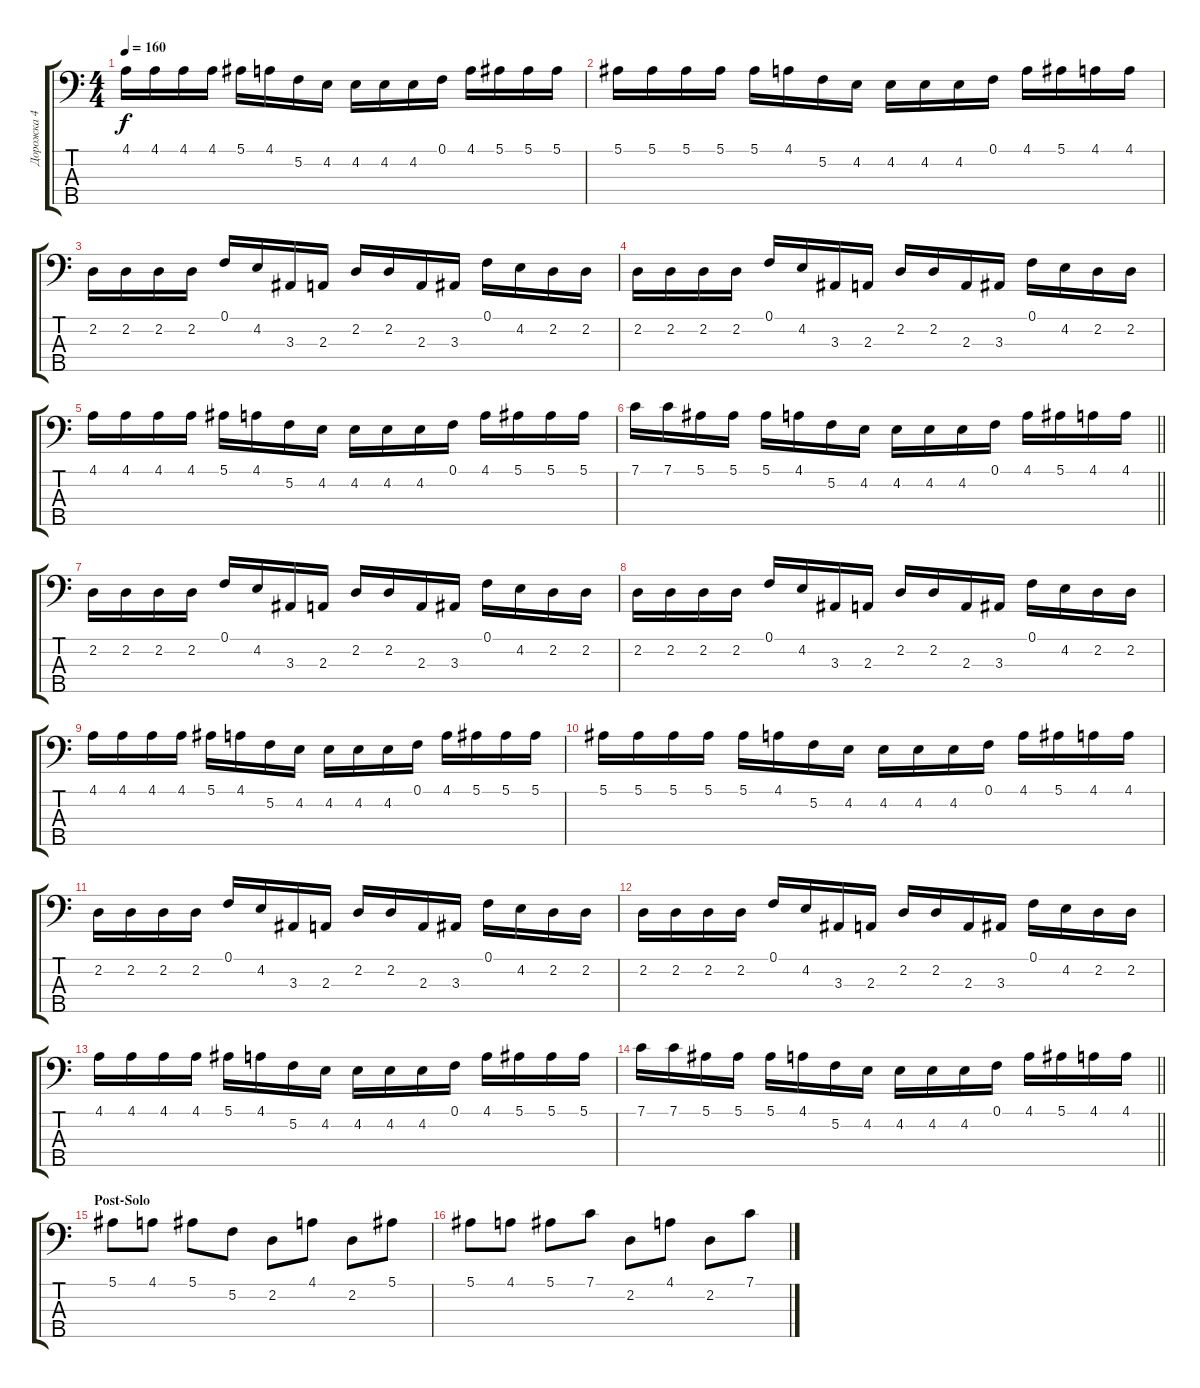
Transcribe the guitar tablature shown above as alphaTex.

\track ("Дорожка 4" "Дорожка 4") {instrument fretlessbass}
\staff {score tabs}
\tuning (F2 C2 G1 D1 A0) {hide}
\ts (4 4)
\tempo 160
\clef f4
\ks c
4.1.16{dy f} 4.1.16 4.1.16 4.1.16 5.1.16 4.1.16 5.2.16 4.2.16 4.2.16 4.2.16 4.2.16 0.1.16 4.1.16 5.1.16 5.1.16 5.1.16 |
5.1.16 5.1.16 5.1.16 5.1.16 5.1.16 4.1.16 5.2.16 4.2.16 4.2.16 4.2.16 4.2.16 0.1.16 4.1.16 5.1.16 4.1.16 4.1.16 |
2.2.16 2.2.16 2.2.16 2.2.16 0.1.16 4.2.16 3.3.16 2.3.16 2.2.16 2.2.16 2.3.16 3.3.16 0.1.16 4.2.16 2.2.16 2.2.16 |
2.2.16 2.2.16 2.2.16 2.2.16 0.1.16 4.2.16 3.3.16 2.3.16 2.2.16 2.2.16 2.3.16 3.3.16 0.1.16 4.2.16 2.2.16 2.2.16 |
4.1.16 4.1.16 4.1.16 4.1.16 5.1.16 4.1.16 5.2.16 4.2.16 4.2.16 4.2.16 4.2.16 0.1.16 4.1.16 5.1.16 5.1.16 5.1.16 |
\barLineRight lightlight
7.1.16 7.1.16 5.1.16 5.1.16 5.1.16 4.1.16 5.2.16 4.2.16 4.2.16 4.2.16 4.2.16 0.1.16 4.1.16 5.1.16 4.1.16 4.1.16 |
2.2.16 2.2.16 2.2.16 2.2.16 0.1.16 4.2.16 3.3.16 2.3.16 2.2.16 2.2.16 2.3.16 3.3.16 0.1.16 4.2.16 2.2.16 2.2.16 |
2.2.16 2.2.16 2.2.16 2.2.16 0.1.16 4.2.16 3.3.16 2.3.16 2.2.16 2.2.16 2.3.16 3.3.16 0.1.16 4.2.16 2.2.16 2.2.16 |
4.1.16 4.1.16 4.1.16 4.1.16 5.1.16 4.1.16 5.2.16 4.2.16 4.2.16 4.2.16 4.2.16 0.1.16 4.1.16 5.1.16 5.1.16 5.1.16 |
5.1.16 5.1.16 5.1.16 5.1.16 5.1.16 4.1.16 5.2.16 4.2.16 4.2.16 4.2.16 4.2.16 0.1.16 4.1.16 5.1.16 4.1.16 4.1.16 |
2.2.16 2.2.16 2.2.16 2.2.16 0.1.16 4.2.16 3.3.16 2.3.16 2.2.16 2.2.16 2.3.16 3.3.16 0.1.16 4.2.16 2.2.16 2.2.16 |
2.2.16 2.2.16 2.2.16 2.2.16 0.1.16 4.2.16 3.3.16 2.3.16 2.2.16 2.2.16 2.3.16 3.3.16 0.1.16 4.2.16 2.2.16 2.2.16 |
4.1.16 4.1.16 4.1.16 4.1.16 5.1.16 4.1.16 5.2.16 4.2.16 4.2.16 4.2.16 4.2.16 0.1.16 4.1.16 5.1.16 5.1.16 5.1.16 |
\barLineRight lightlight
7.1.16 7.1.16 5.1.16 5.1.16 5.1.16 4.1.16 5.2.16 4.2.16 4.2.16 4.2.16 4.2.16 0.1.16 4.1.16 5.1.16 4.1.16 4.1.16 |
\section ("" "Post-Solo")
5.1.8 4.1.8 5.1.8 5.2.8 2.2.8 4.1.8 2.2.8 5.1.8 |
5.1.8 4.1.8 5.1.8 7.1.8 2.2.8 4.1.8 2.2.8 7.1.8
